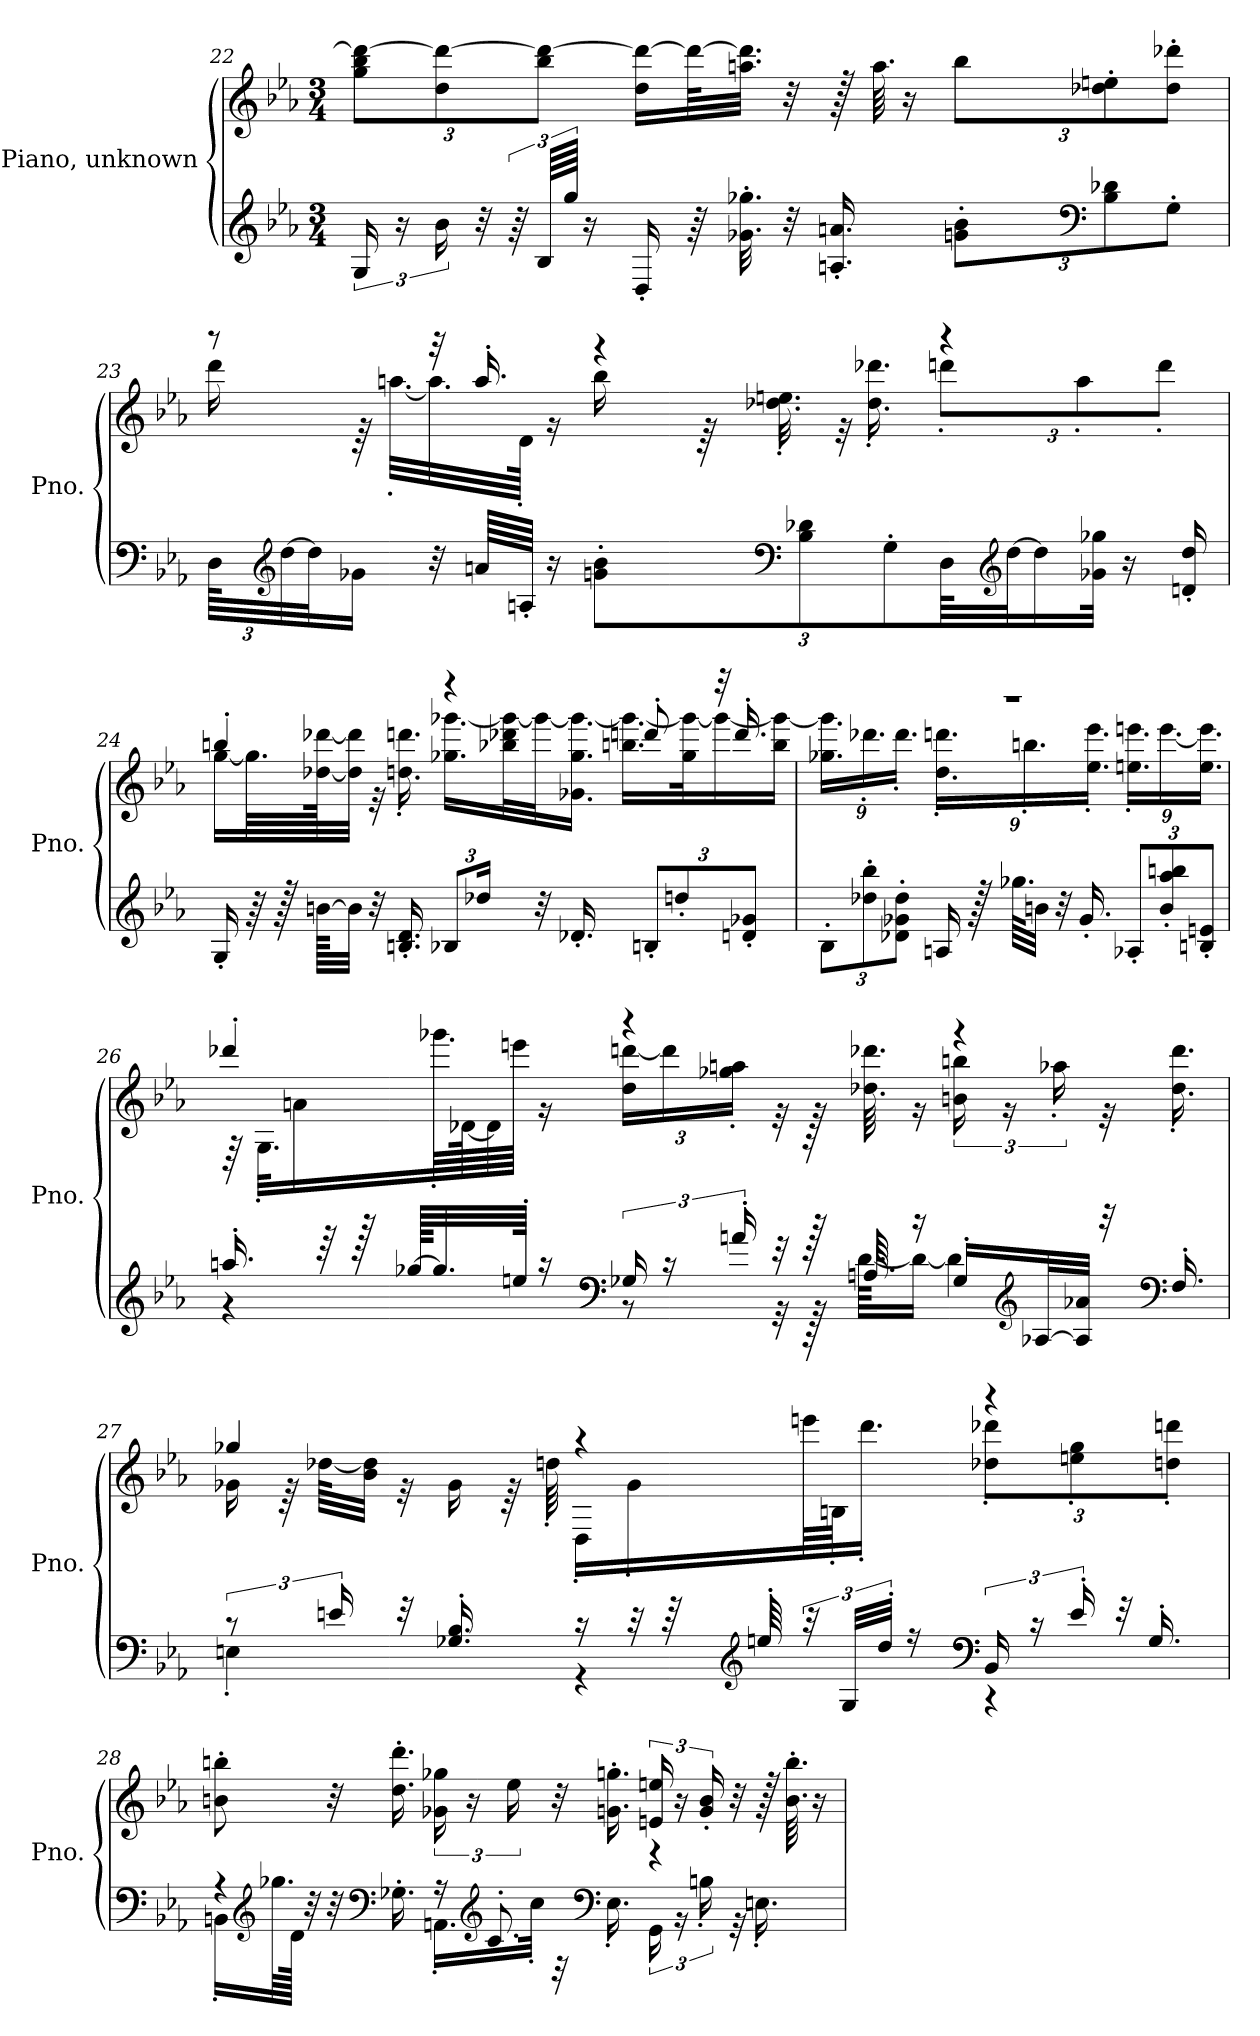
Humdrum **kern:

**kern	**kern
*part1	*part1
*staff2	*staff1
*I"Piano, unknown	*
*I'Pno.	*
!!LO:LB:g=z
*clefG2	*clefG2
*k[b-e-a-]	*k[b-e-a-]
*M3/4	*M3/4
*	*Xbrackettup
=22	=22
24G/	12gg\ 12bb-\ 12ddd\_L
24r	.
24b-\	12dd\ 12ddd\_
32r	.
96r	.
96B-/LLLL	12bb-\ 12ddd\_J
96gg/JJJJ	.
16r	.
16D'/	16dd\ 16ddd\_LL
64r	64ddd\KL_
32.g-X\' 32.gg-X\'	32.aan\ 32.ddd\]JJJ
32r	32r
16.An/' 16.an/'	128r
.	64.aa\
.	16r
*Xbrackettup	*
12gn\' 12b-\'L	12bb-\L
*clefF4	*
12B-\ 12d-X\	12dd-X\' 12een\'
12G'\J	12dd-\' 12ddd-X\'J
!!LO:LB:g=z
=23	=23
*	*^
96D\KLLL	8r	16ddd\
*clefG2	*	*
[48dd\	.	.
32dd\J]	.	.
16g-X\JJ	.	64r
.	.	[32.aan'\LLL
32r	32r	32.aa\]
64an/LLLL	16.aa'/	.
64An'/JJJJ	.	64d'\JJJk
16r	.	16r
12gn\' 12b-\'L	4r	16bb-\
.	.	64r
.	.	32.dd-X\' 32.een\'
*clefF4	*	*
12B-\ 12d-X\	.	.
.	.	32r
.	.	16.dd-\' 16.ddd-X\'
12G'\	.	.
96D\KLL	4r	12dddn'\L
*clefG2	*	*
[48dd\J	.	.
16dd\]	.	.
.	.	12aa'\
32g-X\ 32gg-X\JJk	.	.
16r	.	.
.	.	12ddd'\J
16dn/' 16dd/'	.	.
!!LO:LB:g=z	!!
=24	=24	=24
16G'/	4bbn'/	[16gg\LL
64r	.	64.gg\LL]
128r	.	.
[128bn\KKLLL	.	[128dd-X\ [128ddd-X\JK
32b\JJJ]	.	32dd-\] 32ddd-\]JJJ
32r	.	32r
16.Bn/' 16.d/'	.	16.ddn\' 16.dddn\'
12B-X/L	4r	16.gg-X\ [16.ggg-X\LL
24dd-X/Jk	.	.
.	.	32bb-X\ 32ddd-X\ 32ggg-\_L
32r	.	32ggg-\J_
16.d-X'/	.	16.g-X\ 16.gg-\ 16.ggg-\_JJ
12Bn'/L	8dddn'/	16.bbn\ 16.ggg-\_LL
12ddn'/	.	.
.	.	32gg-\ 32ggg-\_K
.	32r	16ggg-\_
.	16.ddd'/	.
12dn/' 12g-X/'J	.	.
.	.	16bb\ 16ggg-\_JJ
!!LO:LB:g=z	!!
=25	=25	=25
12B-'\L	2.r	18.gg-X\ 18.ggg-\]LL
12dd-X\' 12bb-\'	.	18.ddd-X'\
12d-X\' 12g-X\' 12dd-\'J	.	18.ddd-'\JJ
16An/	.	18.dd\' 18.dddn\'LL
128r	.	.
64.gg-X\KLLL	.	.
.	.	18.bbn'\
32bn\JJJ	.	.
32r	.	.
16.g-'/	.	.
.	.	18.ee-\' 18.eee-\'JJ
12A-X'/L	.	18.een\' 18.eeen\'LL
12b/' 12aa-/' 12bbn/'	.	[18.eee\
12Bn/' 12en/'J	.	18.ee\ 18.eee\]JJ
!!LO:LB:g=z	!!
=26	=26	=26
*^	*	*
16.aan'/	4r	4ddd-X'/	64r
.	.	.	32.G'\KLL
.	.	.	16an\
64r	.	.	.
128r	.	.	.
[128gg-X/KKLLL	.	.	.
32.gg-/]	.	.	64.ggg-X'\LL
.	.	.	[128d-X\K
.	.	.	64d-\]
64een'/JJJk	.	.	64eeen\JJJJ
16r	.	.	16r
*clefF4	*	*	*
*brackettup	*	*	*
24G-X/	8r	4r	24dd\ [24dddn\LL
24r	.	.	24ddd\]
24an'/	.	.	24gg-X\' 24aan\'JJ
32r	32r	.	32r
128r	128r	.	128r
64.An/	[64.d\KKLL	.	64.dd-X\ 64.ddd-X\
16r	16d\JJ_	.	16r
*	*	*	*brackettup
16G-'/LL	4d\]	4r	24bn\ 24bbn\
.	.	.	24r
*clefG2	*	*	*
[32A-X/L	.	.	.
.	.	.	24aa-X'\
32A-/] 32a-X/JJJ	.	.	.
32r	.	.	32r
*clefF4	*	*	*
16.F'/	.	.	16.dd-\' 16.ddd-\'
!!LO:PB:g=z	!!
=27	=27	=27	=27
12r	4En'\	4gg-X/	16g-X\
.	.	.	64r
.	.	.	[64dd-X\KLLL
24en/	.	.	.
.	.	.	32b-\ 32dd-\]JJJ
32r	.	.	32r
16.G-X/' 16.B-/'	.	.	16g-\
.	.	.	64r
.	.	.	64ddn'\
16r	4r	4r	16D'\LL
32r	.	.	16g-'\
64r	.	.	.
*clefG2	*	*	*
64een'/	.	.	.
48r	.	.	64eeen\LL
.	.	.	64Bn'\JJ
48G-/LLL	.	.	.
.	.	.	16.ddd'\JJ
48dd'/JJJ	.	.	.
16r	.	.	.
*clefF4	*	*	*
*	*	*	*Xbrackettup
24BB-/	4r	4r	12dd-X\' 12ddd-X\'L
24r	.	.	.
24e'/	.	.	12een\' 12gg-\'
32r	.	.	.
16.G-'/	.	.	.
.	.	.	12ddn\' 12dddn\'J
*	*	*v	*v
!!LO:LB:g=z
=28	=28	=28
4r	16BBn'\LL	8bn\' 8bbn\'
*clefG2	*	*
.	64.gg-X\LL	.
.	128d\JJJJk	.
.	32r	.
.	32r	32r
*clefF4	*	*
.	16.G-X'\	16.dd\' 16.ddd\'
*	*	*brackettup
16r	16.AAn'\LL	24g-X\ 24gg-X\
.	.	24r
*clefG2	*	*
8.c'/	.	.
.	.	24ee-\
.	32cc'\JJk	.
.	32r	32r
*clefF4	*	*
.	16.E-'\	16.gn\' 16.ggn\'
4r	24GG\	24en/ 24een/
.	24r	24r
.	24Bn'\	24g/' 24b/'
.	32r	32r
.	16.En'\	128r
.	.	64.b\' 64.bb\'
.	.	16r
*v	*v	*
=	=
*-	*-
